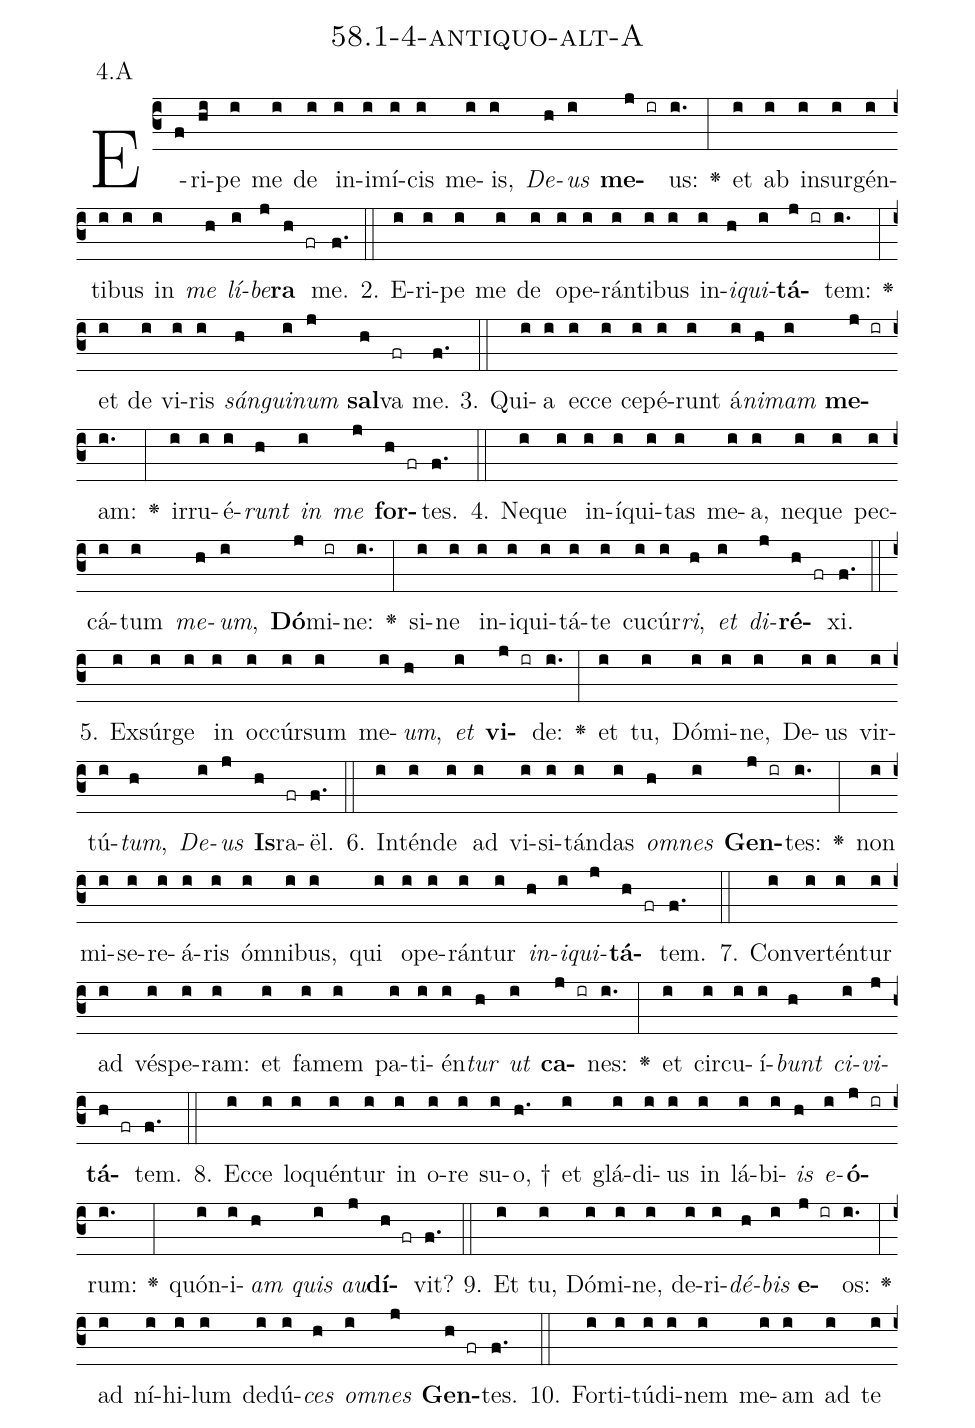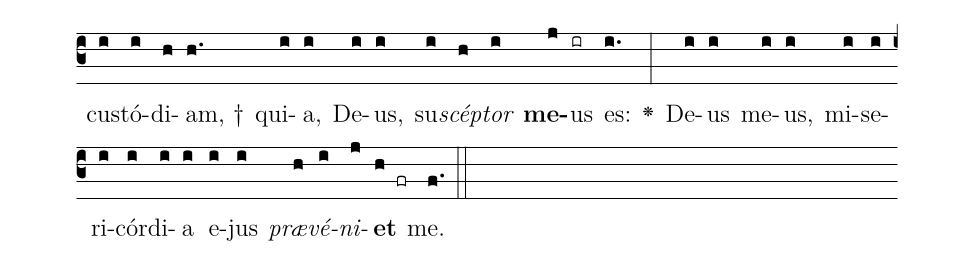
name: 58.1-4-antiquo-alt-A;
annotation: 4.A;
%%
(c3)E(f)ri(hi)pe(i) me(i) de(i) in(i)i(i)mí(i)cis(i) me(i)is,(i) <i>De</i>(h)<i>us</i>(i) <b>me</b>(j ir)us:(i.) <v>\greheightstar</v>(:) et(i) ab(i) in(i)sur(i)gén(i)ti(i)bus(i) in(i) <i>me</i>(h) <i>lí</i>(i)<i>be</i>(j)<b>ra</b>(h fr) me.(f.) (::)
2. E(i)ri(i)pe(i) me(i) de(i) o(i)pe(i)rán(i)ti(i)bus(i) in(i)<i>i</i>(h)<i>qui</i>(i)<b>tá</b>(j ir)tem:(i.) <v>\greheightstar</v>(:) et(i) de(i) vi(i)ris(i) <i>sán</i>(h)<i>gui</i>(i)<i>num</i>(j) <b>sal</b>(h)va(fr) me.(f.) (::)
3. Qui(i)a(i) ec(i)ce(i) ce(i)pé(i)runt(i) á(i)<i>ni</i>(h)<i>mam</i>(i) <b>me</b>(j ir)am:(i.) <v>\greheightstar</v>(:) ir(i)ru(i)é(i)<i>runt</i>(h) <i>in</i>(i) <i>me</i>(j) <b>for</b>(h fr)tes.(f.) (::)
4. Ne(i)que(i) in(i)í(i)qui(i)tas(i) me(i)a,(i) ne(i)que(i) pec(i)cá(i)tum(i) <i>me</i>(h)<i>um</i>,(i) <b>Dó</b>(j)mi(ir)ne:(i.) <v>\greheightstar</v>(:) si(i)ne(i) in(i)i(i)qui(i)tá(i)te(i) cu(i)cúr(i)<i>ri</i>,(h) <i>et</i>(i) <i>di</i>(j)<b>ré</b>(h fr)xi.(f.) (::)
5. Ex(i)súr(i)ge(i) in(i) oc(i)cúr(i)sum(i) me(i)<i>um</i>,(h) <i>et</i>(i) <b>vi</b>(j ir)de:(i.) <v>\greheightstar</v>(:) et(i) tu,(i) Dó(i)mi(i)ne,(i) De(i)us(i) vir(i)tú(i)<i>tum</i>,(h) <i>De</i>(i)<i>us</i>(j) <b>Is</b>(h)ra(fr)ël.(f.) (::)
6. In(i)tén(i)de(i) ad(i) vi(i)si(i)tán(i)das(i) <i>om</i>(h)<i>nes</i>(i) <b>Gen</b>(j ir)tes:(i.) <v>\greheightstar</v>(:) non(i) mi(i)se(i)re(i)á(i)ris(i) óm(i)ni(i)bus,(i) qui(i) o(i)pe(i)rán(i)tur(i) <i>in</i>(h)<i>i</i>(i)<i>qui</i>(j)<b>tá</b>(h fr)tem.(f.) (::)
7. Con(i)ver(i)tén(i)tur(i) ad(i) vés(i)pe(i)ram:(i) et(i) fa(i)mem(i) pa(i)ti(i)én(i)<i>tur</i>(h) <i>ut</i>(i) <b>ca</b>(j ir)nes:(i.) <v>\greheightstar</v>(:) et(i) cir(i)cu(i)í(i)<i>bunt</i>(h) <i>ci</i>(i)<i>vi</i>(j)<b>tá</b>(h fr)tem.(f.) (::)
8. Ec(i)ce(i) lo(i)quén(i)tur(i) in(i) o(i)re(i) su(i)o, †(h.) et(i) glá(i)di(i)us(i) in(i) lá(i)bi(i)<i>is</i>(h) <i>e</i>(i)<b>ó</b>(j ir)rum:(i.) <v>\greheightstar</v>(:) quón(i)i(i)<i>am</i>(h) <i>quis</i>(i) <i>au</i>(j)<b>dí</b>(h fr)vit?(f.) (::)
9. Et(i) tu,(i) Dó(i)mi(i)ne,(i) de(i)ri(i)<i>dé</i>(h)<i>bis</i>(i) <b>e</b>(j ir)os:(i.) <v>\greheightstar</v>(:) ad(i) ní(i)hi(i)lum(i) de(i)dú(i)<i>ces</i>(h) <i>om</i>(i)<i>nes</i>(j) <b>Gen</b>(h fr)tes.(f.) (::)
10. For(i)ti(i)tú(i)di(i)nem(i) me(i)am(i) ad(i) te(i) cus(i)tó(i)di(h)am, †(h.) qui(i)a,(i) De(i)us,(i) su(i)<i>scép</i>(h)<i>tor</i>(i) <b>me</b>(j)us(ir) es:(i.) <v>\greheightstar</v>(:) De(i)us(i) me(i)us,(i) mi(i)se(i)ri(i)cór(i)di(i)a(i) e(i)jus(i) <i>præ</i>(h)<i>vé</i>(i)<i>ni</i>(j)<b>et</b>(h fr) me.(f.) (::)
